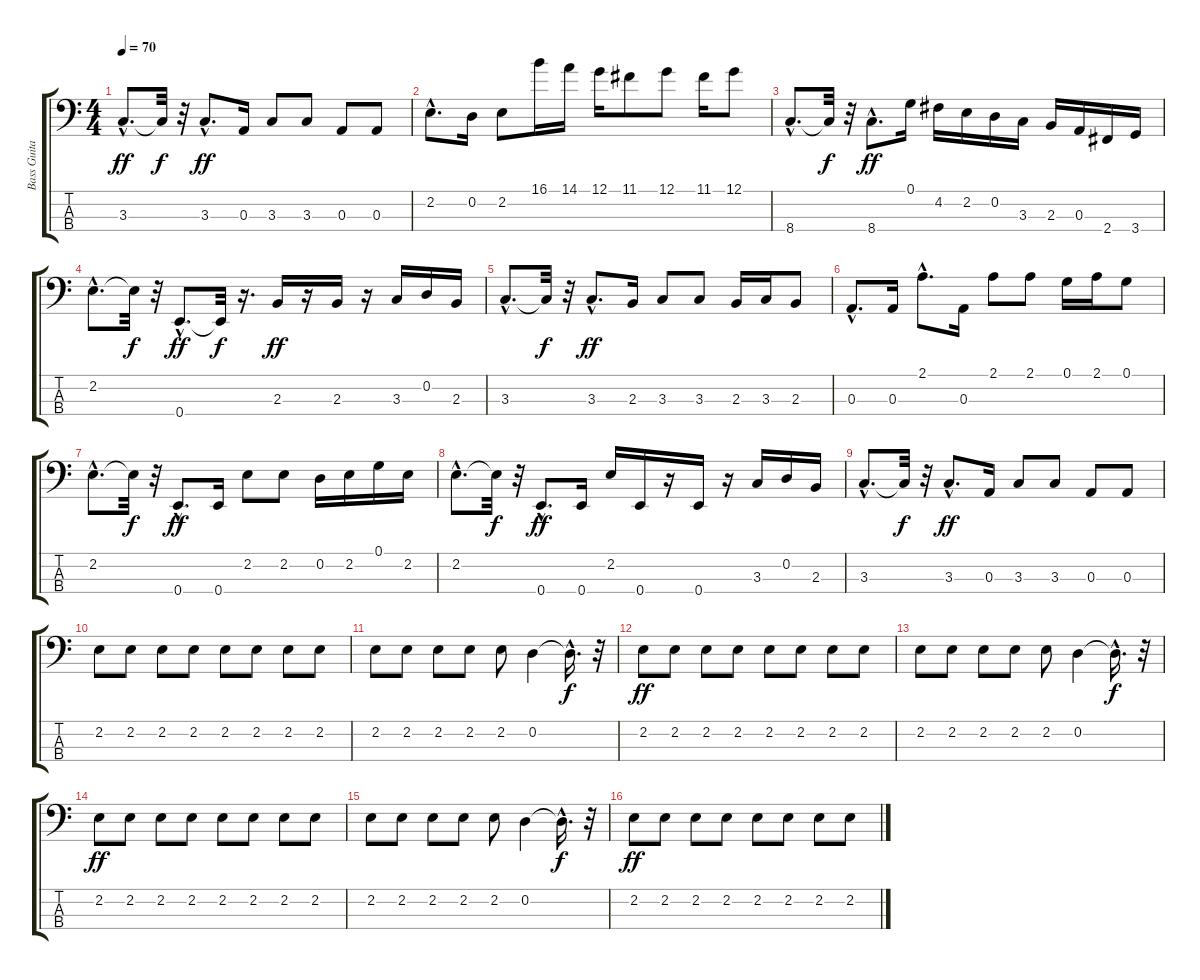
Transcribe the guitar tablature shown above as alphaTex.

\track ("Bass Guitar" "Bass Guita") {instrument electricbassfinger}
\staff {score tabs}
\tuning (G2 D2 A1 E1) {hide}
\ts (4 4)
\tempo 70
\clef f4
\ks c
3.3{hac}.8{d dy ff} 3.3{t}.32{dy f} r.32 3.3{hac}.8{d dy ff} 0.3.16 3.3.8 3.3.8 0.3.8 0.3.8 |
2.2{hac}.8{d} 0.2.16 2.2.8 16.1.16 14.1.16 12.1.16 11.1.8 12.1.8 11.1.16 12.1.8 |
8.4{hac}.8{d} 8.4{t}.32{dy f} r.32 8.4{hac}.8{d dy ff} 0.1.16 4.2.16 2.2.16 0.2.16 3.3.16 2.3.16 0.3.16 2.4.16 3.4.16 |
2.2{hac}.8{d} 2.2{t}.32{dy f} r.32 0.4{hac}.8{d dy ff} 0.4{t}.32{dy f} r.16{d} 2.3.16{dy ff} r.16 2.3.16 r.16 3.3.16 0.2.16 2.3.16 |
3.3{hac}.8{d} 3.3{t}.32{dy f} r.32 3.3{hac}.8{d dy ff} 2.3.16 3.3.8 3.3.8 2.3.16 3.3.16 2.3.8 |
0.3{hac}.8{d} 0.3.16 2.1{hac}.8{d} 0.3.16 2.1.8 2.1.8 0.1.16 2.1.16 0.1.8 |
2.2{hac}.8{d} 2.2{t}.32{dy f} r.32 0.4{hac}.8{d dy ff} 0.4.16 2.2.8 2.2.8 0.2.16 2.2.16 0.1.16 2.2.16 |
2.2{hac}.8{d} 2.2{t}.32{dy f} r.32 0.4{hac}.8{d dy ff} 0.4.16 2.2.16 0.4.16 r.16 0.4.16 r.16 3.3.16 0.2.16 2.3.16 |
3.3{hac}.8{d} 3.3{t}.32{dy f} r.32 3.3{hac}.8{d dy ff} 0.3.16 3.3.8 3.3.8 0.3.8 0.3.8 |
2.2.8 2.2.8 2.2.8 2.2.8 2.2.8 2.2.8 2.2.8 2.2.8 |
2.2.8 2.2.8 2.2.8 2.2.8 2.2.8 0.2.4 0.2{hac t}.16{d dy f} r.32 |
2.2.8{dy ff} 2.2.8 2.2.8 2.2.8 2.2.8 2.2.8 2.2.8 2.2.8 |
2.2.8 2.2.8 2.2.8 2.2.8 2.2.8 0.2.4 0.2{hac t}.16{d dy f} r.32 |
2.2.8{dy ff} 2.2.8 2.2.8 2.2.8 2.2.8 2.2.8 2.2.8 2.2.8 |
2.2.8 2.2.8 2.2.8 2.2.8 2.2.8 0.2.4 0.2{hac t}.16{d dy f} r.32 |
2.2.8{dy ff} 2.2.8 2.2.8 2.2.8 2.2.8 2.2.8 2.2.8 2.2.8
